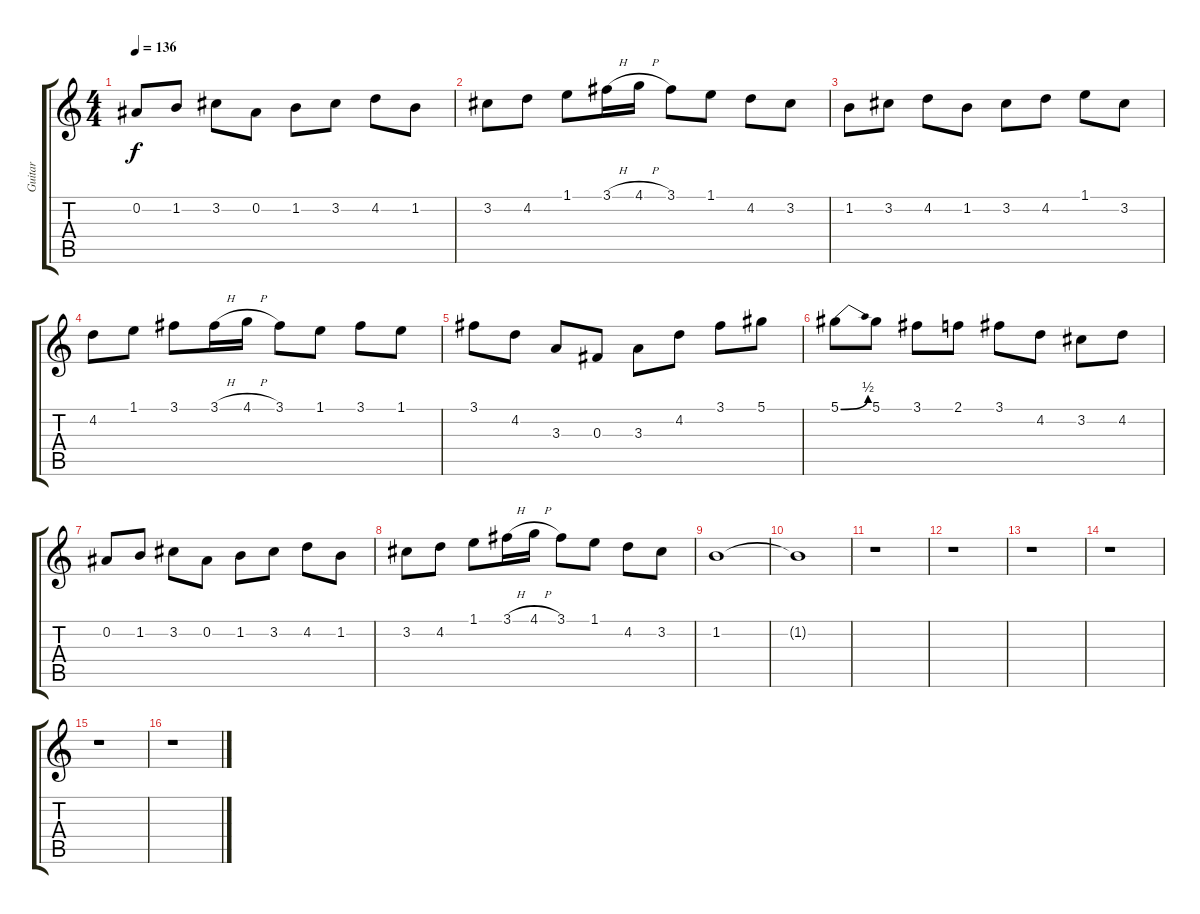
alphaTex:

\track ("Guitar" "Guitar") {instrument overdrivenguitar}
\staff {score tabs}
\tuning (Eb4 Bb3 Gb3 Db3 Ab2 Eb2) {hide}
\ts (4 4)
\tempo 136
\clef g2
\ks c
0.2.8{dy f} 1.2.8 3.2.8 0.2.8 1.2.8 3.2.8 4.2.8 1.2.8 |
3.2.8 4.2.8 1.1.8 3.1{h}.16 4.1{h}.16 3.1.8 1.1.8 4.2.8 3.2.8 |
1.2.8 3.2.8 4.2.8 1.2.8 3.2.8 4.2.8 1.1.8 3.2.8 |
4.2.8 1.1.8 3.1.8 3.1{h}.16 4.1{h}.16 3.1.8 1.1.8 3.1.8 1.1.8 |
3.1.8 4.2.8 3.3.8 0.3.8 3.3.8 4.2.8 3.1.8 5.1.8 |
5.1{be (bend 0 0 60 2)}.8 5.1.8 3.1.8 2.1.8 3.1.8 4.2.8 3.2.8 4.2.8 |
0.2.8 1.2.8 3.2.8 0.2.8 1.2.8 3.2.8 4.2.8 1.2.8 |
3.2.8 4.2.8 1.1.8 3.1{h}.16 4.1{h}.16 3.1.8 1.1.8 4.2.8 3.2.8 |
1.2.1 |
1.2{t}.1 |
r.1 |
r.1 |
r.1 |
r.1 |
r.1 |
r.1
